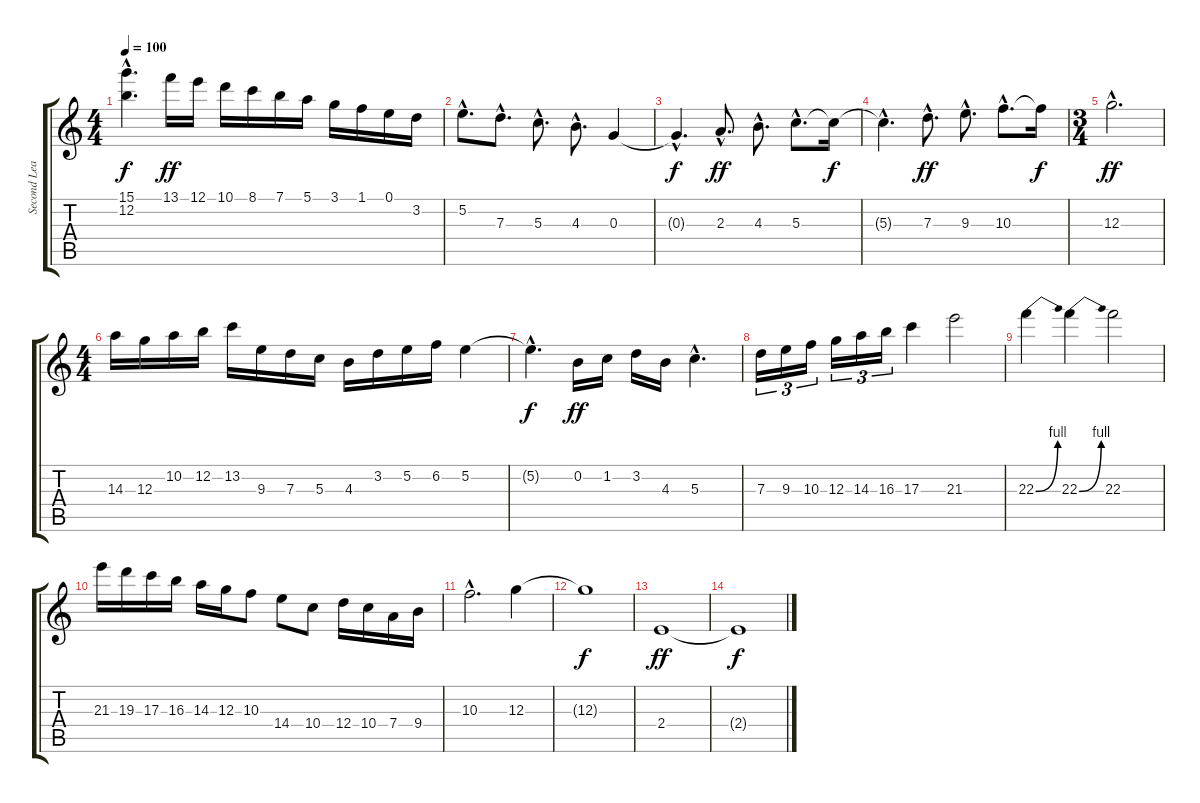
\track ("Second Lead/Rhythm" "Second Lea") {instrument distortionguitar}
\staff {score tabs}
\tuning (E4 B3 G3 D3 A2 E2) {hide}
\ts (4 4)
\tempo 100
\clef g2
\ks c
(15.1{hac t} 12.2{hac t}).4{d dy f} 13.1.16{dy ff} 12.1.16 10.1.16 8.1.16 7.1.16 5.1.16 3.1.16 1.1.16 0.1.16 3.2.16 |
5.2{hac}.8{d} 7.3{hac}.8{d} 5.3{hac}.8{d} 4.3{hac}.8{d} 0.3.4 |
0.3{hac t}.4{d dy f} 2.3{hac}.8{d dy ff} 4.3{hac}.8{d} 5.3{hac}.8{d} 5.3{t}.16{dy f} |
5.3{hac t}.4{d} 7.3{hac}.8{d dy ff} 9.3{hac}.8{d} 10.3{hac}.8{d} 10.3{t}.16{dy f} |
\ts (3 4)
12.3{hac}.2{d dy ff} |
\ts (4 4)
14.3.16 12.3.16 10.2.16 12.2.16 13.2.16 9.3.16 7.3.16 5.3.16 4.3.16 3.2.16 5.2.16 6.2.16 5.2.4 |
5.2{hac t}.4{d dy f} 0.2.16{dy ff} 1.2.16 3.2.16 4.3.16 5.3{hac}.4{d} |
7.3.16{tu (3 2)} 9.3.16{tu (3 2)} 10.3.16{tu (3 2)} 12.3.16{tu (3 2)} 14.3.16{tu (3 2)} 16.3.16{tu (3 2)} 17.3.4 21.3.2 |
22.3{be (bend 0 0 60 4)}.4 22.3{be (bend 0 0 60 4)}.4 22.3.2 |
21.3.16 19.3.16 17.3.16 16.3.16 14.3.16 12.3.16 10.3.8 14.4.8 10.4.8 12.4.16 10.4.16 7.4.16 9.4.16 |
10.3{hac}.2{d} 12.3.4 |
12.3{t}.1{dy f} |
2.4.1{dy ff} |
2.4{t}.1{dy f}
